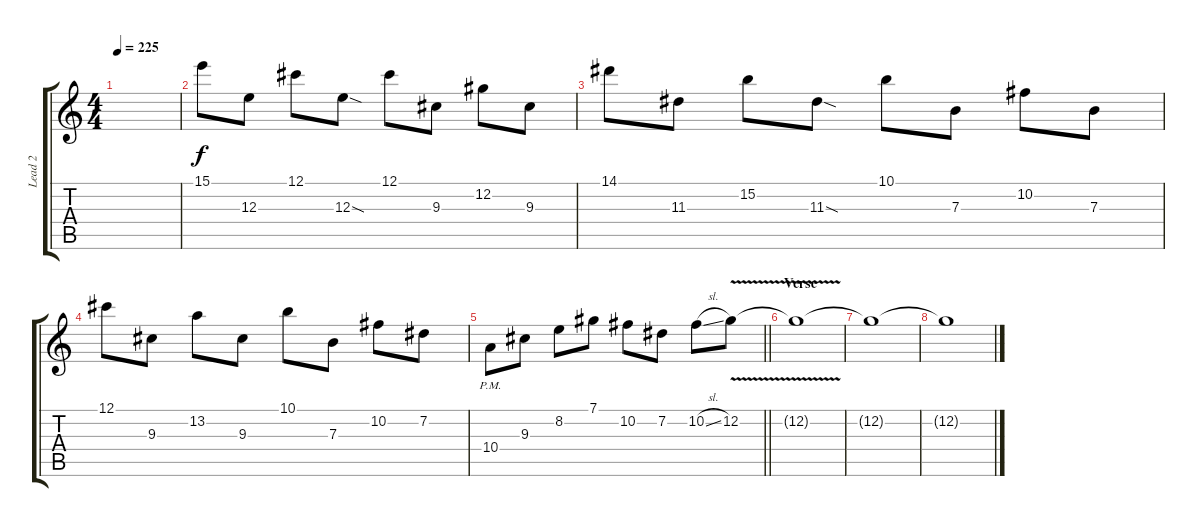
\track ("Lead 2" "Lead 2") {instrument distortionguitar}
\staff {score tabs}
\tuning (Db4 Ab3 E3 B2 Gb2 Db2) {hide}
\ts (4 4)
\tempo 225
\clef g2
\ks c
|
15.1.8 12.3.8 12.1.8 12.3{sod}.8 12.1.8 9.3.8 12.2.8 9.3.8 |
14.1.8 11.3.8 15.2.8 11.3{sod}.8 10.1.8 7.3.8 10.2.8 7.3.8 |
12.1.8 9.3.8 13.2.8 9.3.8 10.1.8 7.3.8 10.2.8 7.2.8 |
\barLineRight lightlight
10.4{pm}.8 9.3.8 8.2.8 7.1.8 10.2.8 7.2.8 10.2{sl}.8 12.2{v}.8 |
\section ("" "Verse")
12.2{t}.1{volume 0} |
12.2{t}.1 |
12.2{t}.1
